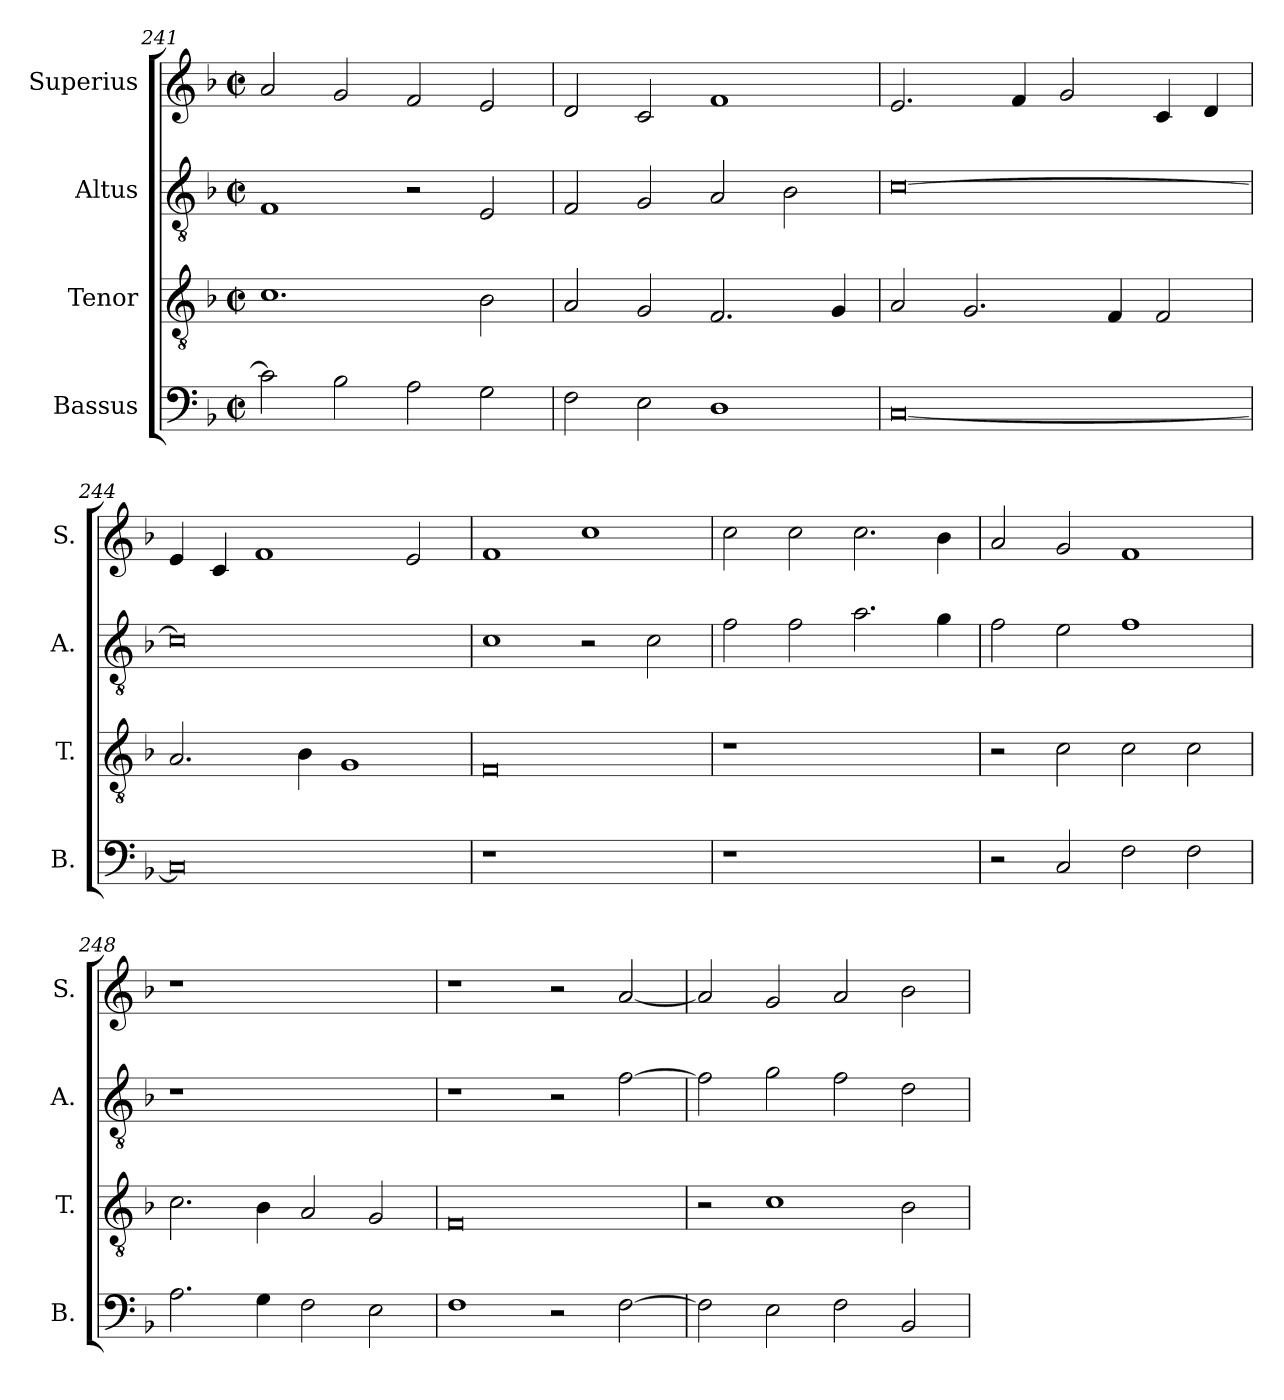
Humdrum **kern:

**kern	**kern	**kern	**kern
*part4	*part3	*part2	*part1
*staff4	*staff3	*staff2	*staff1
*I"Bassus	*I"Tenor	*I"Altus	*I"Superius
*I'B.	*I'T.	*I'A.	*I'S.
*clefF4	*clefGv2	*clefGv2	*clefG2
*	*ITrd7c12	*ITrd7c12	*
*k[b-]	*k[b-]	*k[b-]	*k[b-]
*F:	*F:	*F:	*F:
*M2/2	*M2/2	*M2/2	*M2/2
*met(c|)	*met(c|)	*met(c|)	*met(c|)
=241	=241	=241	=241
2ci\]	1.Ci	1FFi	2ai/
2B-i\	.	.	2gi/
2Ai\	.	2r	2fi/
2Gi\	2BB-i\	2EEi/	2ei/
!!LO:PB:g=z
=242	=242	=242	=242
2Fi\	2AAi/	2FFi/	2di/
2Ei\	2GGi/	2GGi/	2ci/
1Di	2.FFi/	2AAi/	1fi
.	.	2BB-i\	.
.	4GGi/	.	.
=243	=243	=243	=243
[<0Ci	2AAi/	[>0Ci	2.ei/
.	2.GGi/	.	.
.	.	.	4fi/
.	.	.	2gi/
.	4FFi/	.	.
.	2FFi/	.	4ci/
.	.	.	4di/
=244	=244	=244	=244
0Ci]	2.AAi/	0Ci]	4ei/
.	.	.	4ci/
.	.	.	1fi
.	4BB-i\	.	.
.	1GGi	.	.
.	.	.	2ei/
=245	=245	=245	=245
!LO:N:vis=1	!	!	!
1r	0FFi	1Ci	1fi
1ryy	.	2r	1cci
.	.	2Ci\	.
=246	=246	=246	=246
!LO:N:vis=1	!LO:N:vis=1	!	!
1r	1r	2Fi\	2cci\
.	.	2Fi\	2cci\
1ryy	1ryy	2.Ai\	2.cci\
.	.	4Gi\	4b-i\
!!LO:LB:g=z
=247	=247	=247	=247
2r	2r	2Fi\	2ai/
2Ci/	2Ci\	2Ei\	2gi/
2Fi\	2Ci\	1Fi	1fi
2Fi\	2Ci\	.	.
=248	=248	=248	=248
!	!	!LO:N:vis=1	!LO:N:vis=1
2.Ai\	2.Ci\	1r	1r
4Gi\	4BB-i\	.	.
2Fi\	2AAi/	1ryy	1ryy
2Ei\	2GGi/	.	.
=249	=249	=249	=249
1Fi	0FFi	1r	1r
2r	.	2r	2r
[>2Fi\	.	[>2Fi\	[<2ai/
=250	=250	=250	=250
2Fi\]	2r	2Fi\]	2ai/]
2Ei\	1Ci	2Gi\	2gi/
2Fi\	.	2Fi\	2ai/
2BB-i/	2BB-i\	2Di\	2b-i\
=	=	=	=
*-	*-	*-	*-
